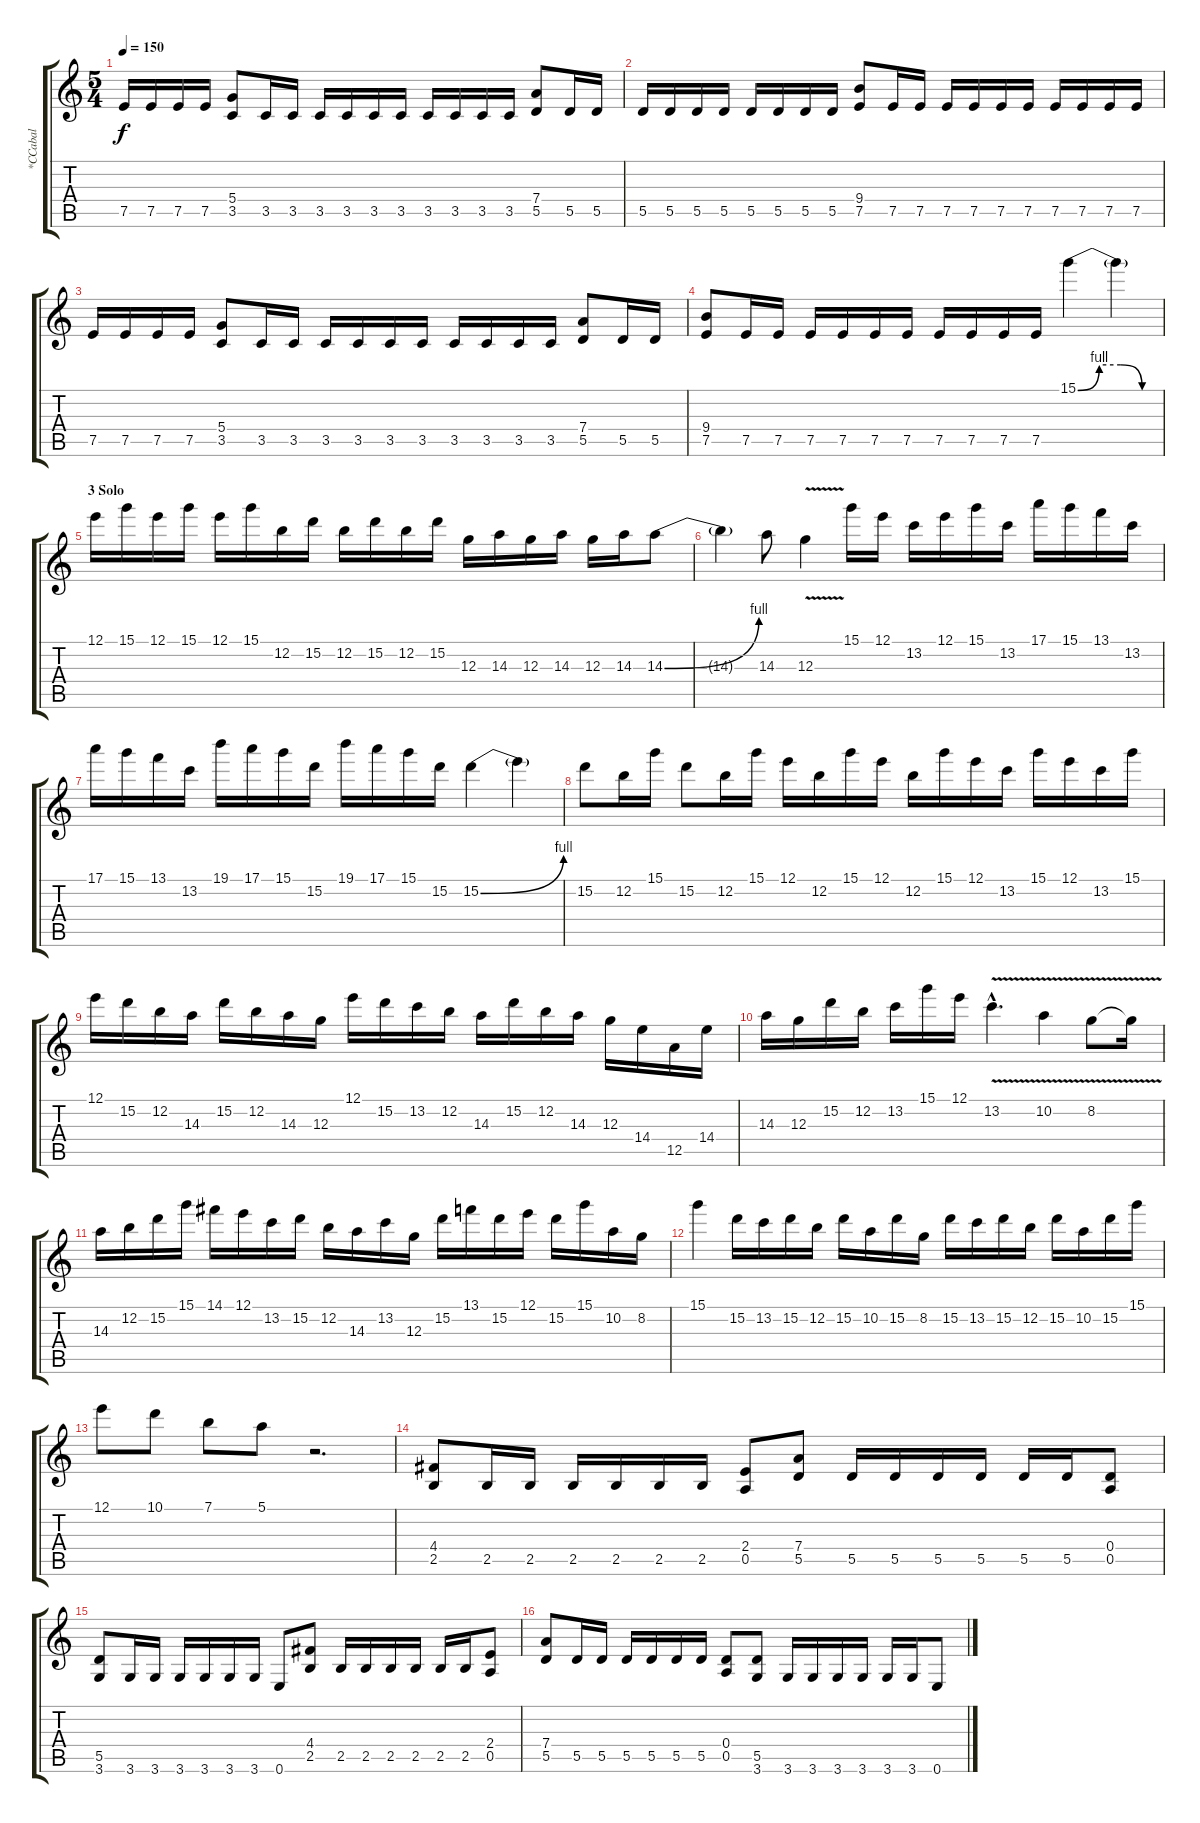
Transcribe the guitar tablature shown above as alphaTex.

\track ("*CCabal" "*CCabal") {instrument distortionguitar}
\staff {score tabs}
\tuning (E4 B3 G3 D3 A2 E2) {hide}
\ts (5 4)
\tempo 150
\clef g2
\ks c
7.5.16{dy f} 7.5.16 7.5.16 7.5.16 (5.4 3.5).8 3.5.16 3.5.16 3.5.16 3.5.16 3.5.16 3.5.16 3.5.16 3.5.16 3.5.16 3.5.16 (7.4 5.5).8 5.5.16 5.5.16 |
5.5.16 5.5.16 5.5.16 5.5.16 5.5.16 5.5.16 5.5.16 5.5.16 (9.4 7.5).8 7.5.16 7.5.16 7.5.16 7.5.16 7.5.16 7.5.16 7.5.16 7.5.16 7.5.16 7.5.16 |
7.5.16 7.5.16 7.5.16 7.5.16 (5.4 3.5).8 3.5.16 3.5.16 3.5.16 3.5.16 3.5.16 3.5.16 3.5.16 3.5.16 3.5.16 3.5.16 (7.4 5.5).8 5.5.16 5.5.16 |
(9.4 7.5).8 7.5.16 7.5.16 7.5.16 7.5.16 7.5.16 7.5.16 7.5.16 7.5.16 7.5.16 7.5.16 15.1{be (custom 0 0 15 4 30 4 45 0 60 0)}.4 15.1{t}.4 |
\section ("" "3 Solo")
12.1.16 15.1.16 12.1.16 15.1.16 12.1.16 15.1.16 12.2.16 15.2.16 12.2.16 15.2.16 12.2.16 15.2.16 12.3.16 14.3.16 12.3.16 14.3.16 12.3.16 14.3.16 14.3{be (bend 0 0 60 4)}.8 |
14.3{t}.4 14.3.8 12.3{v}.4 15.1.16 12.1.16 13.2.16 12.1.16 15.1.16 13.2.16 17.1.16 15.1.16 13.1.16 13.2.16 |
17.1.16 15.1.16 13.1.16 13.2.16 19.1.16 17.1.16 15.1.16 15.2.16 19.1.16 17.1.16 15.1.16 15.2.16 15.2{be (bend 0 0 60 4)}.4 15.2{t}.4 |
15.2.8 12.2.16 15.1.16 15.2.8 12.2.16 15.1.16 12.1.16 12.2.16 15.1.16 12.1.16 12.2.16 15.1.16 12.1.16 13.2.16 15.1.16 12.1.16 13.2.16 15.1.16 |
12.1.16 15.2.16 12.2.16 14.3.16 15.2.16 12.2.16 14.3.16 12.3.16 12.1.16 15.2.16 13.2.16 12.2.16 14.3.16 15.2.16 12.2.16 14.3.16 12.3.16 14.4.16 12.5.16 14.4.16 |
14.3.16 12.3.16 15.2.16 12.2.16 13.2.16 15.1.16 12.1.16 13.2{v hac}.4{d} 10.2{v}.4 8.2{v}.8 8.2{t}.16 |
14.3.16 12.2.16 15.2.16 15.1.16 14.1.16 12.1.16 13.2.16 15.2.16 12.2.16 14.3.16 13.2.16 12.3.16 15.2.16 13.1.16 15.2.16 12.1.16 15.2.16 15.1.16 10.2.16 8.2.16 |
15.1.4 15.2.16 13.2.16 15.2.16 12.2.16 15.2.16 10.2.16 15.2.16 8.2.16 15.2.16 13.2.16 15.2.16 12.2.16 15.2.16 10.2.16 15.2.16 15.1.16 |
12.1.8 10.1.8 7.1.8 5.1.8 r.2{d} |
(4.4 2.5).8 2.5.16 2.5.16 2.5.16 2.5.16 2.5.16 2.5.16 (2.4 0.5).8 (7.4 5.5).8 5.5.16 5.5.16 5.5.16 5.5.16 5.5.16 5.5.16 (0.4 0.5).8 |
(5.5 3.6).8 3.6.16 3.6.16 3.6.16 3.6.16 3.6.16 3.6.16 0.6.8 (4.4 2.5).8 2.5.16 2.5.16 2.5.16 2.5.16 2.5.16 2.5.16 (2.4 0.5).8 |
(7.4 5.5).8 5.5.16 5.5.16 5.5.16 5.5.16 5.5.16 5.5.16 (0.4 0.5).8 (5.5 3.6).8 3.6.16 3.6.16 3.6.16 3.6.16 3.6.16 3.6.16 0.6.8
